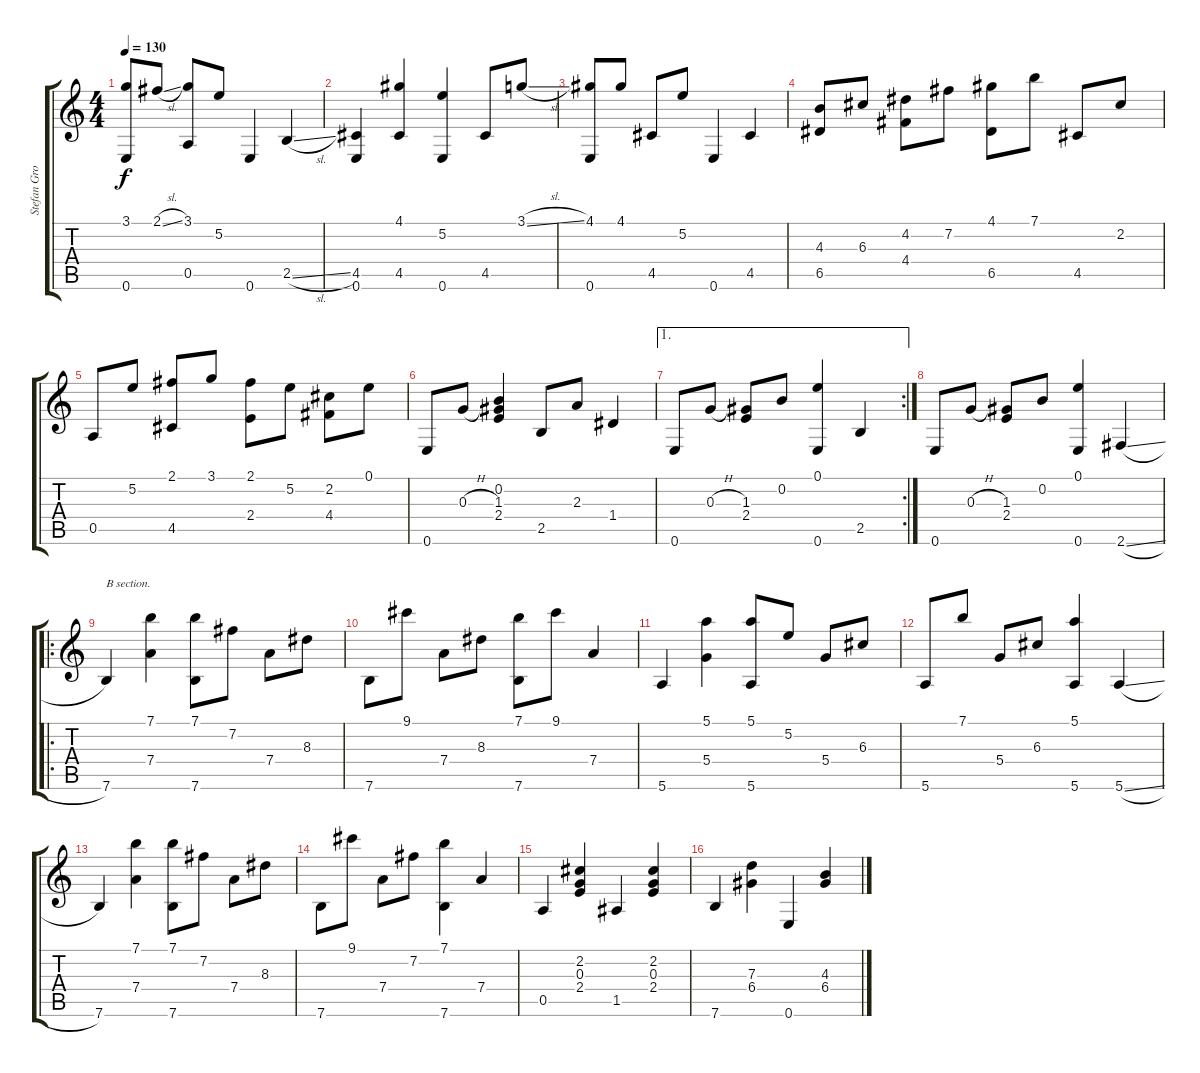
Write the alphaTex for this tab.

\track ("Stefan Grossman" "Stefan Gro") {instrument acousticguitarnylon}
\staff {score tabs}
\tuning (E4 B3 G3 D3 A2 E2) {hide}
\ts (4 4)
\tempo 130
\clef g2
\ks c
(3.1 0.6).8{dy f} 2.1{sl}.8 (3.1 0.5).8 5.2.8 0.6.4 2.5{sl}.4 |
(4.5 0.6).4 (4.1 4.5).4 (5.2 0.6).4 4.5.8 3.1{sl}.8 |
(4.1 0.6).8 4.1.8 4.5.8 5.2.8 0.6.4 4.5.4 |
(4.3 6.5).8 6.3.8 (4.2 4.4).8 7.2.8 (4.1 6.5).8 7.1.8 4.5.8 2.2.8 |
0.5.8 5.2.8 (2.1 4.5).8 3.1.8 (2.1 2.4).8 5.2.8 (2.2 4.4).8 0.1.8 |
0.6.8 0.3{h}.8 (0.2 1.3 2.4).4 2.5.8 2.3.8 1.4.4 |
\ae 1
\rc 2
0.6.8 0.3{h}.8 (1.3 2.4).8 0.2.8 (0.1 0.6).4 2.5.4 |
0.6.8 0.3{h}.8 (1.3 2.4).8 0.2.8 (0.1 0.6).4 2.6{sl}.4 |
\ro
7.6.4{txt "B section."} (7.1 7.4).4 (7.1 7.6).8 7.2.8 7.4.8 8.3.8 |
7.6.8 9.1.8 7.4.8 8.3.8 (7.1 7.6).8 9.1.8 7.4.4 |
5.6.4 (5.1 5.4).4 (5.1 5.6).8 5.2.8 5.4.8 6.3.8 |
5.6.8 7.1.8 5.4.8 6.3.8 (5.1 5.6).4 5.6{sl}.4 |
7.6.4 (7.1 7.4).4 (7.1 7.6).8 7.2.8 7.4.8 8.3.8 |
7.6.8 9.1.8 7.4.8 7.2.8 (7.1 7.6).4 7.4.4 |
0.5.4 (2.2 0.3 2.4).4 1.5.4 (2.2 0.3 2.4).4 |
7.6.4 (7.3 6.4).4 0.6.4 (4.3 6.4).4
